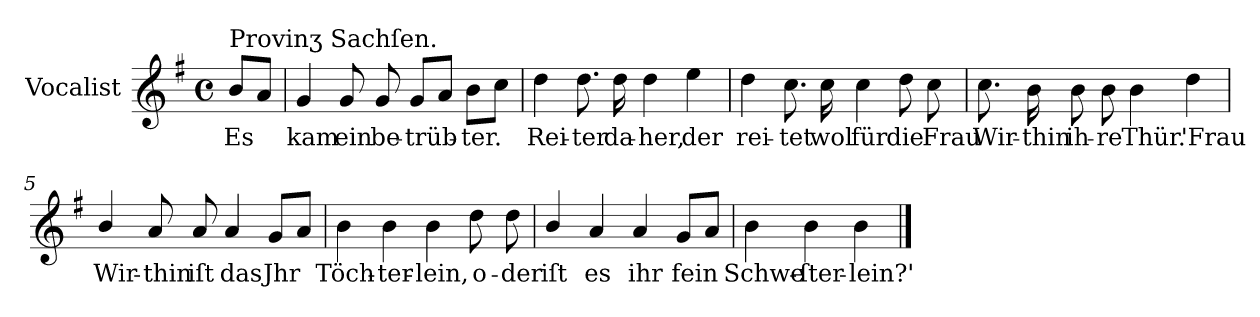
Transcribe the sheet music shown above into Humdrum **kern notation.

**kern	**text
*part1	*part1
*staff1	*staff1
*I"Vocalist	*
*k[f#]	*
*G:	*
*M4/4	*
*met(c)	*
=	=
!LO:TX:a:t=Provinʒ Sachſen.	!
8bL	Es
8aJ	.
=1	=1
4g	kam
8g	ein
8g	be-
8gL	-trüb-
8aJ	.
8bL	-ter.
8ccJ	.
=2	=2
4dd	Rei-
8.dd	-ter
16dd	da-
4dd	-her,
4ee	der
=3	=3
4dd	rei-
8.cc	-tet
16cc	wol
4cc	für
8dd	die
8cc	Frau
=4	=4
8.cc	Wir-
16b	-thin
8b	ih-
8b	-re
4b	Thür.
4dd	'Frau
=5	=5
4b/	Wir-
8a	-thin
8a	iſt
4a	das
8gL	Jhr
8aJ	.
=6	=6
4b	Töch-
4b	-ter-
4b	-lein,
8dd	o-
8dd	-der
=7	=7
4b/	iſt
4a	es
4a	ihr
8gL	fein
8aJ	.
=8	=8
4b	Schwe-
4b	-ſter-
4b	-lein?'
==	==
*-	*-
